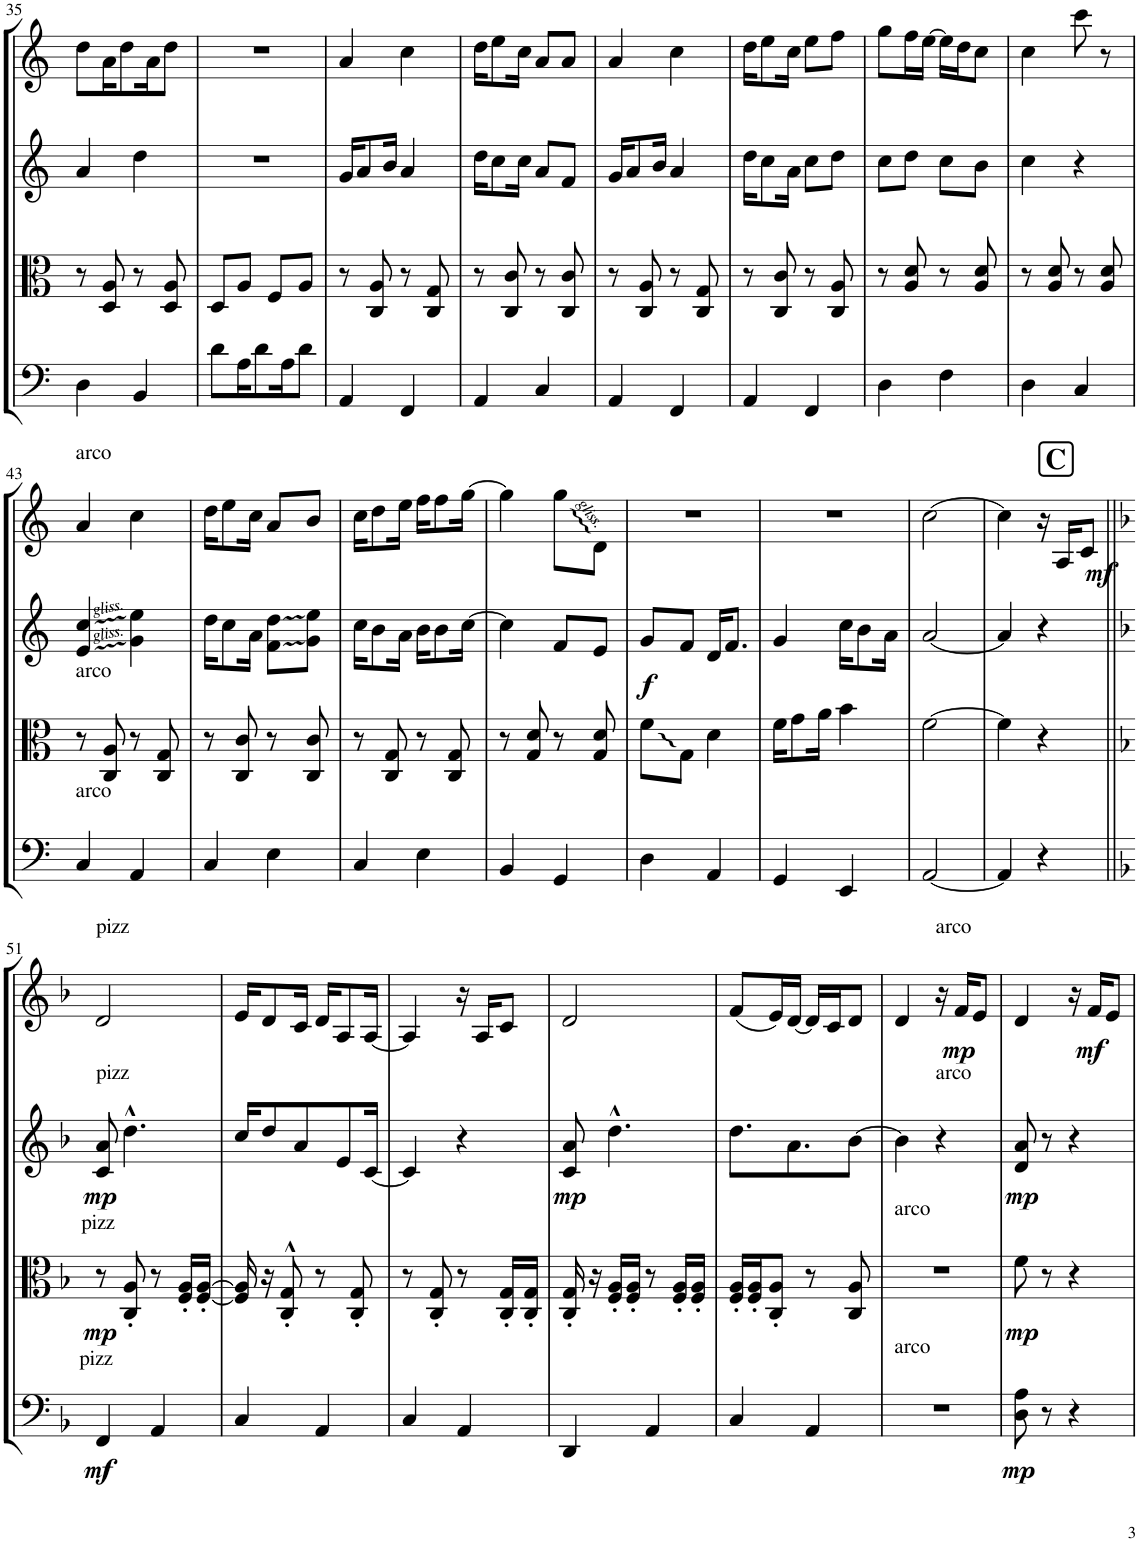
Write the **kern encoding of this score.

**kern	**dynam	**kern	**dynam	**kern	**dynam	**kern	**dynam
*part4	*part4	*part3	*part3	*part2	*part2	*part1	*part1
*staff4	*staff4	*staff3	*staff3	*staff2	*staff2	*staff1	*staff1
*I"Violoncello	*	*I"Viola	*	*I"Violin II	*	*I"Violin I	*
*I'Vc	*	*I'Vla	*	*I'Vln	*	*I'Vln	*
!!LO:PB:g=z
*clefF4	*	*clefC3	*	*clefG2	*	*clefG2	*
*k[]	*	*k[]	*	*k[]	*	*k[]	*
*M2/4	*	*M2/4	*	*M2/4	*	*M2/4	*
=35	=35	=35	=35	=35	=35	=35	=35
4D\	.	8r	.	4a/	.	8dd\L	.
.	.	8D/ 8A/	.	.	.	16a\K	.
.	.	.	.	.	.	8dd\	.
4BB/	.	8r	.	4dd\	.	.	.
.	.	.	.	.	.	16a\K	.
.	.	8D/ 8A/	.	.	.	8dd\J	.
=36	=36	=36	=36	=36	=36	=36	=36
8d\L	.	8D/L	.	2r	.	2r	.
16A\K	.	8A/J	.	.	.	.	.
8d\	.	.	.	.	.	.	.
.	.	8F/L	.	.	.	.	.
16A\K	.	.	.	.	.	.	.
8d\J	.	8A/J	.	.	.	.	.
=37	=37	=37	=37	=37	=37	=37	=37
4AA/	.	8r	.	16g/KL	.	4a/	.
.	.	.	.	8a/	.	.	.
.	.	8C/ 8A/	.	.	.	.	.
.	.	.	.	16b/Jk	.	.	.
4FF/	.	8r	.	4a/	.	4cc\	.
.	.	8C/ 8G/	.	.	.	.	.
=38	=38	=38	=38	=38	=38	=38	=38
4AA/	.	8r	.	16dd\KL	.	16dd\KL	.
.	.	.	.	8cc\	.	8ee\	.
.	.	8C/ 8c/	.	.	.	.	.
.	.	.	.	16cc\Jk	.	16cc\Jk	.
4C/	.	8r	.	8a/L	.	8a/L	.
.	.	8C/ 8c/	.	8f/J	.	8a/J	.
=39	=39	=39	=39	=39	=39	=39	=39
4AA/	.	8r	.	16g/KL	.	4a/	.
.	.	.	.	8a/	.	.	.
.	.	8C/ 8A/	.	.	.	.	.
.	.	.	.	16b/Jk	.	.	.
4FF/	.	8r	.	4a/	.	4cc\	.
.	.	8C/ 8G/	.	.	.	.	.
=40	=40	=40	=40	=40	=40	=40	=40
4AA/	.	8r	.	16dd\KL	.	16dd\KL	.
.	.	.	.	8cc\	.	8ee\	.
.	.	8C/ 8c/	.	.	.	.	.
.	.	.	.	16a\Jk	.	16cc\Jk	.
4FF/	.	8r	.	8cc\L	.	8ee\L	.
.	.	8C/ 8A/	.	8dd\J	.	8ff\J	.
=41	=41	=41	=41	=41	=41	=41	=41
4D\	.	8r	.	8cc\L	.	8gg\L	.
.	.	8A/ 8d/	.	8dd\J	.	16ff\L	.
.	.	.	.	.	.	[16ee\JJ	.
4F\	.	8r	.	8cc\L	.	16ee\LL]	.
.	.	.	.	.	.	16dd\J	.
.	.	8A/ 8d/	.	8b\J	.	8cc\J	.
=42	=42	=42	=42	=42	=42	=42	=42
4D\	.	8r	.	4cc\	.	4cc\	.
.	.	8A/ 8d/	.	.	.	.	.
4C/	.	8r	.	4r	.	8ccc\	.
.	.	8A/ 8d/	.	.	.	8r	.
!!LO:LB:g=z
=43	=43	=43	=43	=43	=43	=43	=43
!	!	!	!	!	!	!LO:TX:a:t=arco	!
!	!	!LO:TX:a:t=arco	!	!	!	!	!
!LO:TX:a:t=arco	!	!	!	!	!	!	!
4C/	.	8r	.	4e/ 4cc/	.	4a/	.
.	.	8C/ 8A/	.	.	.	.	.
4AA/	.	8r	.	4g\ 4ee\	.	4cc\	.
.	.	8C/ 8G/	.	.	.	.	.
=44	=44	=44	=44	=44	=44	=44	=44
4C/	.	8r	.	16dd\KL	.	16dd\KL	.
.	.	.	.	8cc\	.	8ee\	.
.	.	8C/ 8c/	.	.	.	.	.
.	.	.	.	16a\Jk	.	16cc\Jk	.
4E\	.	8r	.	8f\ 8dd\L	.	8a/L	.
.	.	8C/ 8c/	.	8g\ 8ee\J	.	8b/J	.
=45	=45	=45	=45	=45	=45	=45	=45
4C/	.	8r	.	16cc\KL	.	16cc\KL	.
.	.	.	.	8b\	.	8dd\	.
.	.	8C/ 8G/	.	.	.	.	.
.	.	.	.	16a\Jk	.	16ee\Jk	.
4E\	.	8r	.	16b\KL	.	16ff\KL	.
.	.	.	.	8b\	.	8ff\	.
.	.	8C/ 8G/	.	.	.	.	.
.	.	.	.	[16cc\Jk	.	[16gg\Jk	.
=46	=46	=46	=46	=46	=46	=46	=46
4BB/	.	8r	.	4cc\]	.	4gg\]	.
.	.	8G/ 8d/	.	.	.	.	.
4GG/	.	8r	.	8f/L	.	8gg\L	.
.	.	8G/ 8d/	.	8e/J	.	8d\J	.
=47	=47	=47	=47	=47	=47	=47	=47
!	!	!	!	!	!LO:DY:b	!	!
4D\	.	8f\L	.	8g/L	f	2r	.
.	.	8G\J	.	8f/J	.	.	.
4AA/	.	4d\	.	16d/KL	.	.	.
.	.	.	.	8.f/J	.	.	.
=48	=48	=48	=48	=48	=48	=48	=48
4GG/	.	16f\KL	.	4g/	.	2r	.
.	.	8g\	.	.	.	.	.
.	.	16a\Jk	.	.	.	.	.
4EE/	.	4b\	.	16cc\KL	.	.	.
.	.	.	.	8b\	.	.	.
.	.	.	.	16a\Jk	.	.	.
=49	=49	=49	=49	=49	=49	=49	=49
[2AA/	.	[2f\	.	[2a/	.	[2cc\	.
!!LO:REH:place=s1:a:B:cj:fs=14:t=C:qo=1.25
=50	=50	=50	=50	=50	=50	=50	=50
4AA/]	.	4f\]	.	4a/]	.	4cc\]	.
4r	.	4r	.	4r	.	16r	.
.	.	.	.	.	.	16A/KL	.
!	!	!	!	!	!	!	!LO:DY:b
.	.	.	.	.	.	8c/J	mf
!!LO:LB:g=z
=51||	=51||	=51||	=51||	=51||	=51||	=51||	=51||
*k[b-]	*	*k[b-]	*	*k[b-]	*	*k[b-]	*
!	!	!	!	!	!	!LO:TX:a:t=pizz	!
!	!	!	!	!LO:TX:a:t=pizz	!	!	!
!	!	!LO:TX:a:t=pizz	!	!	!	!	!
!LO:TX:a:t=pizz	!	!	!	!	!	!	!
!	!LO:DY:b	!	!LO:DY:b	!	!LO:DY:b	!	!
4FF/	mf	8r	mp	8c/ 8a/	mp	2d/	.
.	.	8C/' 8A/'	.	4.dd^^\	.	.	.
4AA/	.	8r	.	.	.	.	.
.	.	16F/' 16A/'LL	.	.	.	.	.
.	.	[16F/' [16A/'JJ	.	.	.	.	.
=52	=52	=52	=52	=52	=52	=52	=52
4C/	.	16F/] 16A/]	.	16cc/KL	.	16e/KL	.
.	.	16r	.	8dd/	.	8d/	.
.	.	8C/'^^ 8G/'^^	.	.	.	.	.
.	.	.	.	8a/	.	16c/Jk	.
4AA/	.	8r	.	.	.	16d/KL	.
.	.	.	.	8e/	.	8A/	.
.	.	8C/' 8G/'	.	.	.	.	.
.	.	.	.	[16c/Jk	.	[16A/Jk	.
=53	=53	=53	=53	=53	=53	=53	=53
4C/	.	8r	.	4c/]	.	4A/]	.
.	.	8C/' 8G/'	.	.	.	.	.
4AA/	.	8r	.	4r	.	16r	.
.	.	.	.	.	.	16A/KL	.
.	.	16C/' 16G/'LL	.	.	.	8c/J	.
.	.	16C/' 16G/'JJ	.	.	.	.	.
=54	=54	=54	=54	=54	=54	=54	=54
!	!	!	!	!	!LO:DY:b	!	!
4DD/	.	16C/' 16G/'	.	8c/ 8a/	mp	2d/	.
.	.	16r	.	.	.	.	.
.	.	16F/' 16A/'LL	.	4.dd^^\	.	.	.
.	.	16F/' 16A/'JJ	.	.	.	.	.
4AA/	.	8r	.	.	.	.	.
.	.	16F/' 16A/'LL	.	.	.	.	.
.	.	16F/' 16A/'JJ	.	.	.	.	.
=55	=55	=55	=55	=55	=55	=55	=55
4C/	.	16F/' 16A/'LL	.	8.dd\L	.	(8f/L	.
.	.	16F/' 16A/'J	.	.	.	.	.
.	.	8C/' 8A/'J	.	.	.	16e/L)	.
.	.	.	.	8.a\	.	[16d/JJ	.
4AA/	.	8r	.	.	.	16d/LL]	.
.	.	.	.	.	.	16c/J	.
.	.	8C/ 8A/	.	[8b-\J	.	8d/J	.
=56	=56	=56	=56	=56	=56	=56	=56
!	!	!LO:TX:a:t=arco	!	!	!	!	!
!LO:TX:a:t=arco	!	!	!	!	!	!	!
2r	.	2r	.	4b-\]	.	4d/	.
!	!	!	!	!	!	!LO:TX:a:t=arco	!
!	!	!	!	!LO:TX:a:t=arco	!	!	!
.	.	.	.	4r	.	16r	.
!	!	!	!	!	!	!	!LO:DY:b
.	.	.	.	.	.	16f/KL	mp
.	.	.	.	.	.	8e/J	.
=57	=57	=57	=57	=57	=57	=57	=57
!	!LO:DY:b	!	!LO:DY:b	!	!LO:DY:b	!	!
8D\ 8A\	mp	8f\	mp	8d/ 8a/	mp	4d/	.
8r	.	8r	.	8r	.	.	.
4r	.	4r	.	4r	.	16r	.
!	!	!	!	!	!	!	!LO:DY:b
.	.	.	.	.	.	16f/KL	mf
.	.	.	.	.	.	8e/J	.
=	=	=	=	=	=	=	=
*-	*-	*-	*-	*-	*-	*-	*-
